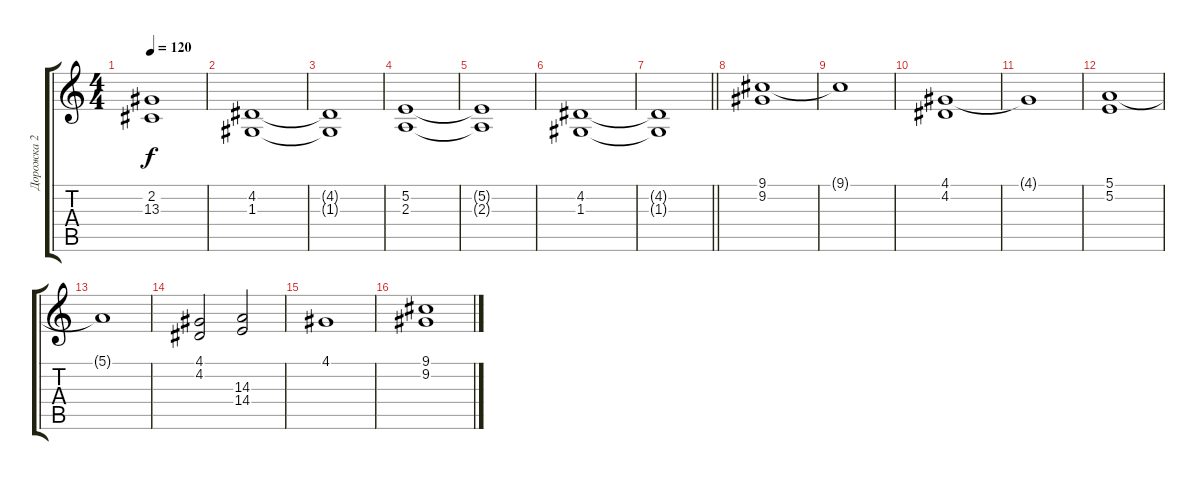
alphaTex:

\track ("Дорожка 2" "Дорожка 2") {instrument synthstrings2}
\staff {score tabs}
\tuning (E4 B3 G3 D3 A2 E2) {hide}
\ts (4 4)
\tempo 120
\clef g2
\ks c
(2.2{t} 13.3{t}).1{dy f} |
(4.2 1.3).1 |
(4.2{t} 1.3{t}).1 |
(5.2 2.3).1 |
(5.2{t} 2.3{t}).1 |
(4.2 1.3).1 |
\barLineRight lightlight
(4.2{t} 1.3{t}).1 |
\section ("" "")
(9.1 9.2).1 |
9.1{t}.1 |
(4.1 4.2).1 |
4.1{t}.1 |
(5.1 5.2).1 |
5.1{t}.1 |
(4.1 4.2).2 (14.3 14.4).2 |
4.1.1 |
(9.1 9.2).1
